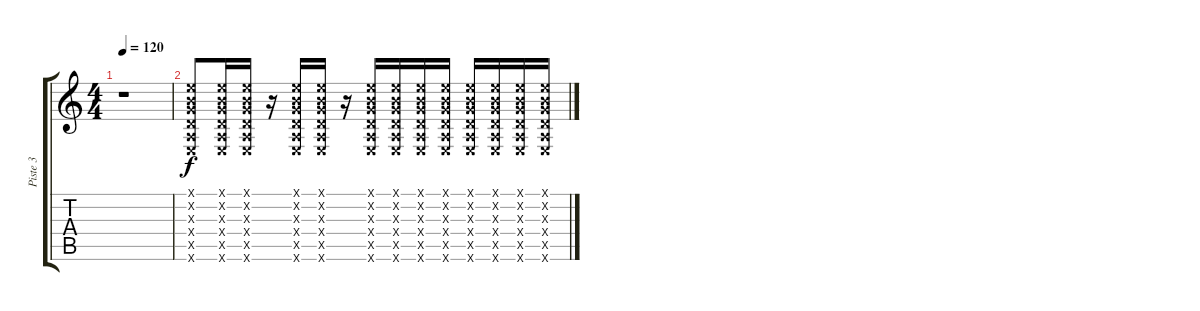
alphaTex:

\track ("Piste 3" "Piste 3") {instrument acousticguitarsteel}
\staff {score tabs}
\tuning (E4 B3 G3 D3 A2 E2) {hide}
\ts (4 4)
\tempo 120
\clef g2
\ks c
r.1{dy f} |
(0.1{x} 0.2{x} 0.3{x} 0.4{x} 0.5{x} 0.6{x}).8 (0.1{x} 0.2{x} 0.3{x} 0.4{x} 0.5{x} 0.6{x}).16 (0.1{x} 0.2{x} 0.3{x} 0.4{x} 0.5{x} 0.6{x}).16 r.16 (0.1{x} 0.2{x} 0.3{x} 0.4{x} 0.5{x} 0.6{x}).16 (0.1{x} 0.2{x} 0.3{x} 0.4{x} 0.5{x} 0.6{x}).16 r.16 (0.1{x} 0.2{x} 0.3{x} 0.4{x} 0.5{x} 0.6{x}).16 (0.1{x} 0.2{x} 0.3{x} 0.4{x} 0.5{x} 0.6{x}).16 (0.1{x} 0.2{x} 0.3{x} 0.4{x} 0.5{x} 0.6{x}).16 (0.1{x} 0.2{x} 0.3{x} 0.4{x} 0.5{x} 0.6{x}).16 (0.1{x} 0.2{x} 0.3{x} 0.4{x} 0.5{x} 0.6{x}).16 (0.1{x} 0.2{x} 0.3{x} 0.4{x} 0.5{x} 0.6{x}).16 (0.1{x} 0.2{x} 0.3{x} 0.4{x} 0.5{x} 0.6{x}).16 (0.1{x} 0.2{x} 0.3{x} 0.4{x} 0.5{x} 0.6{x}).16
